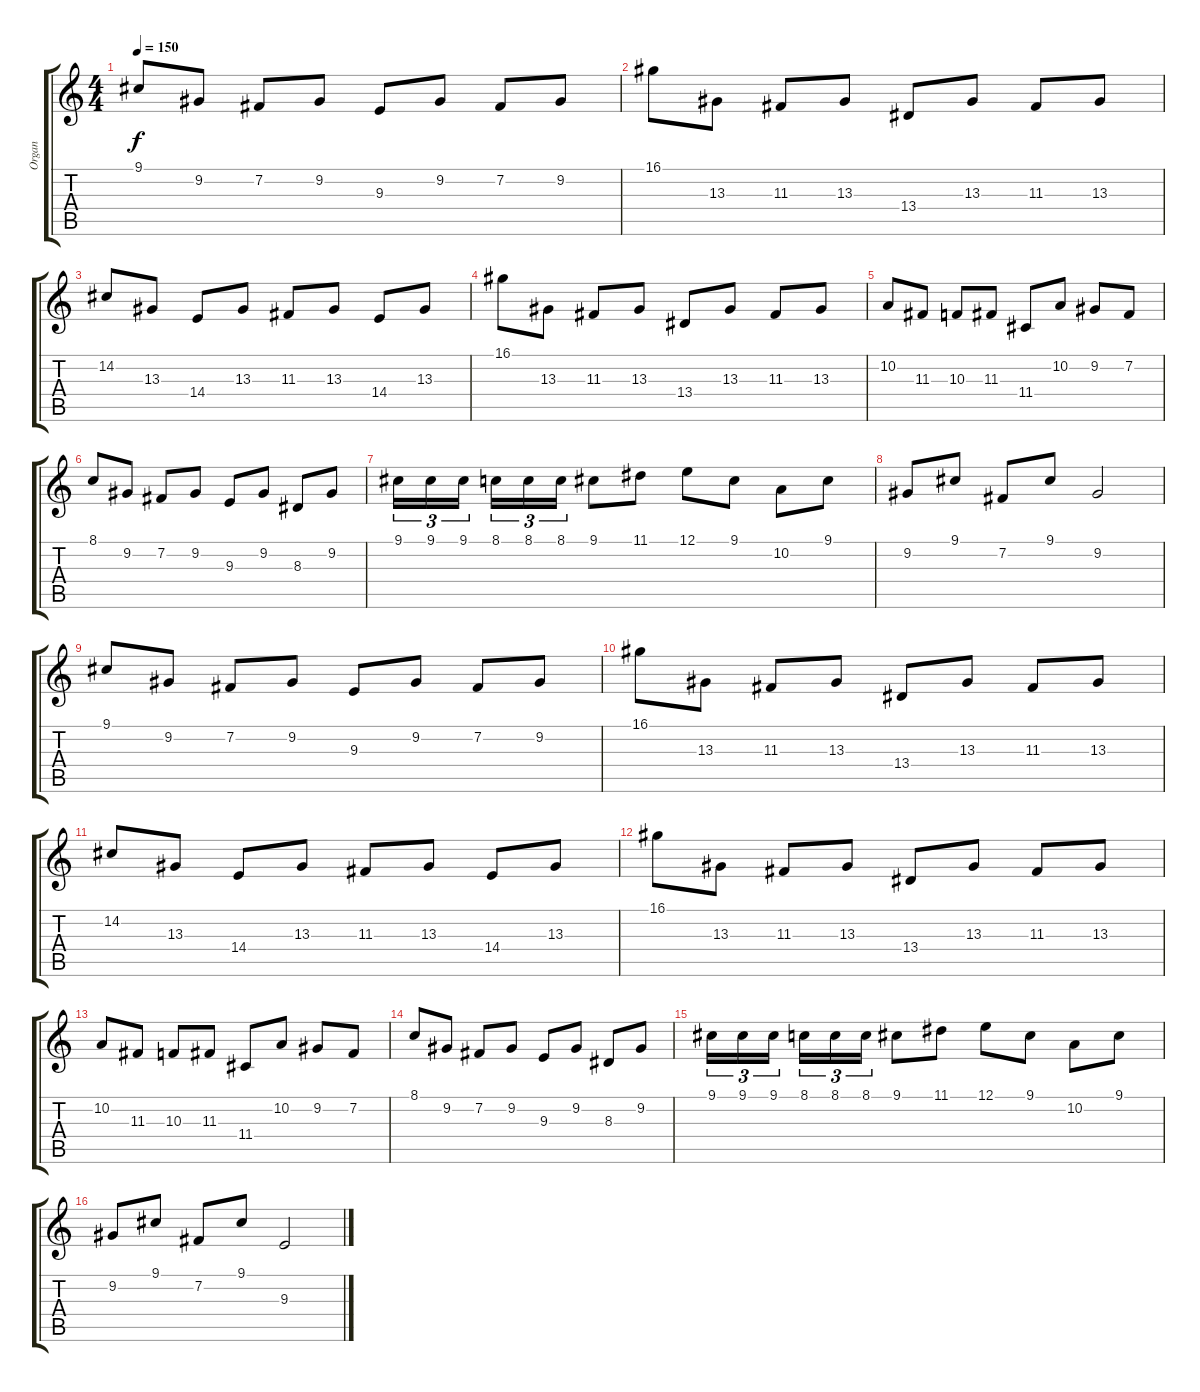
\track ("Organ" "Organ") {instrument harpsichord}
\staff {score tabs}
\tuning (E4 B3 G3 D3 A2 E2) {hide}
\ts (4 4)
\tempo 150
\clef g2
\ks c
9.1.8{dy f} 9.2.8 7.2.8 9.2.8 9.3.8 9.2.8 7.2.8 9.2.8 |
16.1.8 13.3.8 11.3.8 13.3.8 13.4.8 13.3.8 11.3.8 13.3.8 |
14.2.8 13.3.8 14.4.8 13.3.8 11.3.8 13.3.8 14.4.8 13.3.8 |
16.1.8 13.3.8 11.3.8 13.3.8 13.4.8 13.3.8 11.3.8 13.3.8 |
10.2.8 11.3.8 10.3.8 11.3.8 11.4.8 10.2.8 9.2.8 7.2.8 |
8.1.8 9.2.8 7.2.8 9.2.8 9.3.8 9.2.8 8.3.8 9.2.8 |
9.1.16{tu (3 2)} 9.1.16{tu (3 2)} 9.1.16{tu (3 2)} 8.1.16{tu (3 2)} 8.1.16{tu (3 2)} 8.1.16{tu (3 2)} 9.1.8 11.1.8 12.1.8 9.1.8 10.2.8 9.1.8 |
9.2.8 9.1.8 7.2.8 9.1.8 9.2.2 |
9.1.8{volume 16} 9.2.8{volume 16} 7.2.8{volume 15} 9.2.8{volume 15} 9.3.8{volume 15} 9.2.8{volume 15} 7.2.8{volume 14} 9.2.8{volume 14} |
16.1.8{volume 14} 13.3.8{volume 14} 11.3.8{volume 14} 13.3.8{volume 13} 13.4.8{volume 13} 13.3.8{volume 13} 11.3.8{volume 12} 13.3.8{volume 12} |
14.2.8{volume 12} 13.3.8{volume 12} 14.4.8{volume 12} 13.3.8{volume 11} 11.3.8{volume 11} 13.3.8{volume 11} 14.4.8{volume 10} 13.3.8{volume 10} |
16.1.8{volume 10} 13.3.8{volume 10} 11.3.8{volume 10} 13.3.8{volume 9} 13.4.8{volume 9} 13.3.8{volume 9} 11.3.8{volume 8} 13.3.8{volume 8} |
10.2.8{volume 8} 11.3.8{volume 8} 10.3.8{volume 8} 11.3.8{volume 7} 11.4.8{volume 7} 10.2.8{volume 7} 9.2.8{volume 6} 7.2.8{volume 6} |
8.1.8{volume 6} 9.2.8{volume 6} 7.2.8{volume 6} 9.2.8{volume 5} 9.3.8{volume 5} 9.2.8{volume 5} 8.3.8{volume 4} 9.2.8{volume 4} |
9.1.16{tu (3 2) volume 4} 9.1.16{tu (3 2)} 9.1.16{tu (3 2) volume 4} 8.1.16{tu (3 2) volume 4} 8.1.16{tu (3 2)} 8.1.16{tu (3 2) volume 4} 9.1.8{volume 4} 11.1.8{volume 3} 12.1.8{volume 3} 9.1.8{volume 3} 10.2.8{volume 2} 9.1.8{volume 2} |
9.2.8{volume 2} 9.1.8{volume 2} 7.2.8{volume 2} 9.1.8{volume 1} 9.3.2{volume 1}
